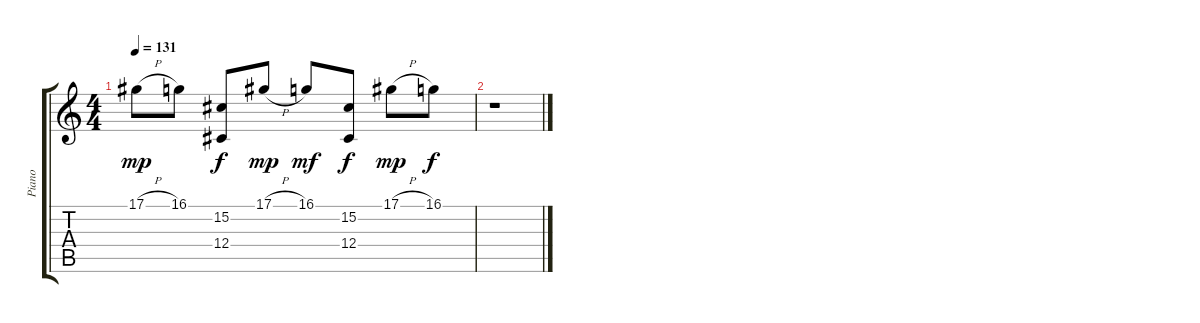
\track ("Piano" "Piano") {instrument acousticgrandpiano}
\staff {score tabs}
\tuning (Eb4 Bb3 Gb3 Db3 Ab2 Eb2) {hide}
\ts (4 4)
\tempo 131
\clef g2
\ks c
17.1{h}.8{dy mp} 16.1.8 (15.2 12.4).8{dy f} 17.1{h}.8{dy mp} 16.1.8{dy mf} (15.2 12.4).8{dy f} 17.1{h}.8{dy mp} 16.1.8{dy f} |
r.1
